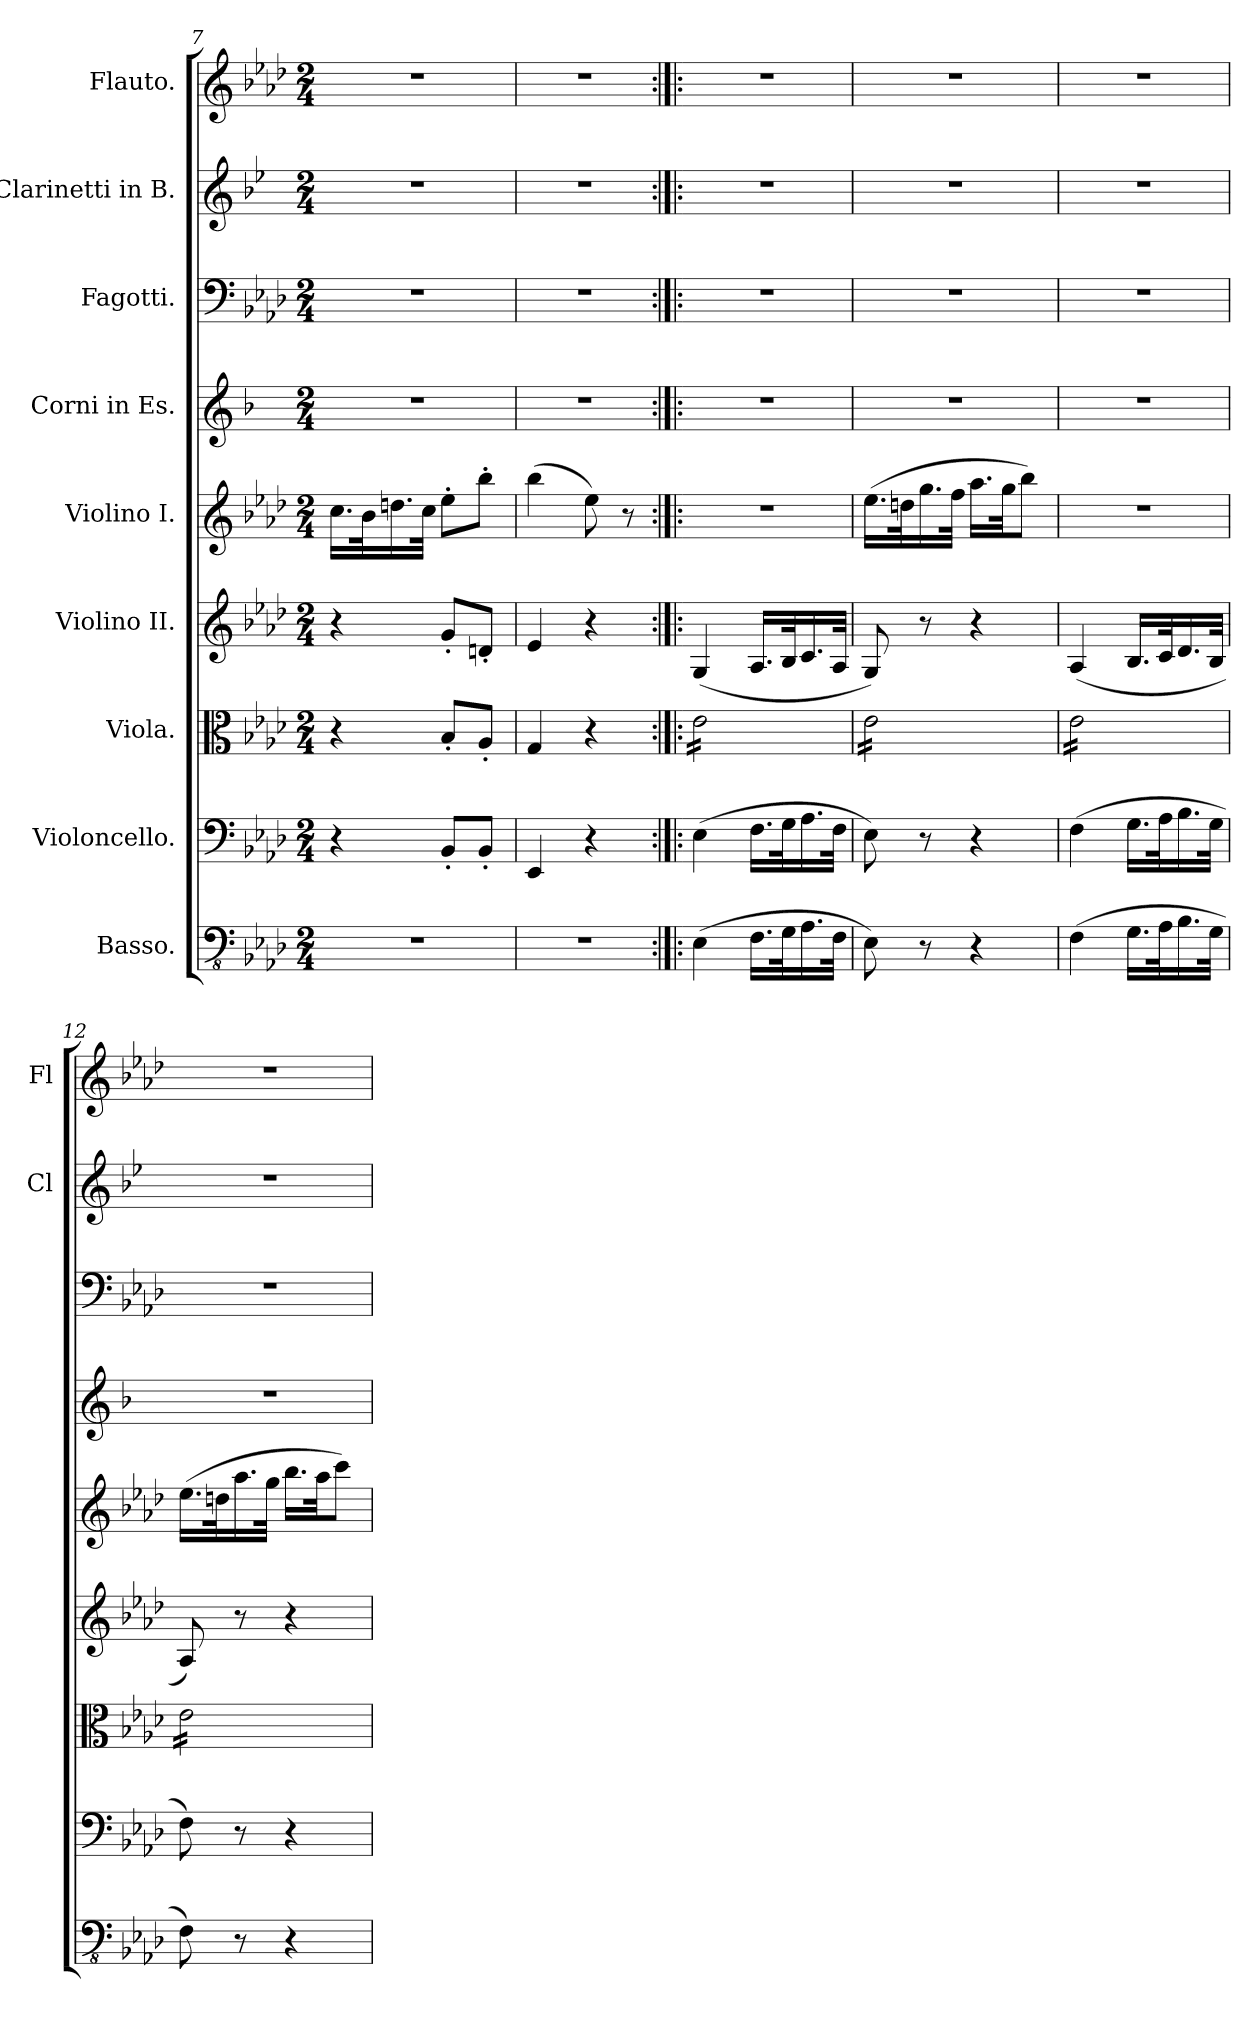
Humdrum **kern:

**kern	**kern	**kern	**kern	**kern	**kern	**kern	**kern	**kern
*part9	*part8	*part7	*part6	*part5	*part4	*part3	*part2	*part1
*staff9	*staff8	*staff7	*staff6	*staff5	*staff4	*staff3	*staff2	*staff1
*I"Basso.	*I"Violoncello.	*I"Viola.	*I"Violino II.	*I"Violino I.	*I"Corni in Es.	*I"Fagotti.	*I"Clarinetti in B.	*I"Flauto.
*	*	*	*	*	*	*	*I'Cl	*I'Fl
*clefFv4	*clefF4	*clefC3	*clefG2	*clefG2	*clefG2	*clefF4	*clefG2	*clefG2
*	*	*	*	*	*ITrd4c7	*	*ITrd1c2	*
*k[b-e-a-d-]	*k[b-e-a-d-]	*k[b-e-a-d-]	*k[b-e-a-d-]	*k[b-e-a-d-]	*k[b-e-]	*k[b-e-a-d-]	*k[b-e-a-d-]	*k[b-e-a-d-]
*M2/4	*M2/4	*M2/4	*M2/4	*M2/4	*M2/4	*M2/4	*M2/4	*M2/4
=7	=7	=7	=7	=7	=7	=7	=7	=7
2r	4r	4r	4r	16.cc\LL	2r	2r	2r	2r
.	.	.	.	32b-\K	.	.	.	.
.	.	.	.	16.ddn\	.	.	.	.
.	.	.	.	32cc\JJk	.	.	.	.
.	8BB-'/L	8B-'/L	8g'/L	8ee-'\L	.	.	.	.
.	8BB-'/J	8A-'/J	8dn'/J	8bb-'\J	.	.	.	.
=8	=8	=8	=8	=8	=8	=8	=8	=8
2r	4EE-/	4G/	4e-/	(>4bb-\	2r	2r	2r	2r
.	4r	4r	4r	8ee-\)	.	.	.	.
.	.	.	.	8r	.	.	.	.
=9:|!|:	=9:|!|:	=9:|!|:	=9:|!|:	=9:|!|:	=9:|!|:	=9:|!|:	=9:|!|:	=9:|!|:
*	*	*tremolo	*	*	*	*	*	*
(>4EE-\	(>4E-\	16e-\LL	(<4G/	2r	2r	2r	2r	2r
.	.	16e-\	.	.	.	.	.	.
.	.	16e-\	.	.	.	.	.	.
.	.	16e-\	.	.	.	.	.	.
16.FF\LL	16.F\LL	16e-\	16.A-/LL	.	.	.	.	.
.	.	16e-\	.	.	.	.	.	.
32GG\K	32G\K	.	32B-/K	.	.	.	.	.
16.AA-\	16.A-\	16e-\	16.c/	.	.	.	.	.
.	.	16e-\JJ	.	.	.	.	.	.
32FF\JJk	32F\JJk	.	32A-/JJk	.	.	.	.	.
=10	=10	=10	=10	=10	=10	=10	=10	=10
8EE-\)	8E-\)	16e-\LL	8G/)	(>16.ee-\LL	2r	2r	2r	2r
.	.	16e-\	.	.	.	.	.	.
.	.	.	.	32ddn\K	.	.	.	.
8r	8r	16e-\	8r	16.gg\	.	.	.	.
.	.	16e-\	.	.	.	.	.	.
.	.	.	.	32ff\JJk	.	.	.	.
4r	4r	16e-\	4r	16.aa-\LL	.	.	.	.
.	.	16e-\	.	.	.	.	.	.
.	.	.	.	32gg\JK	.	.	.	.
.	.	16e-\	.	8bb-\J)	.	.	.	.
.	.	16e-\JJ	.	.	.	.	.	.
!!LO:LB:g=z
=11	=11	=11	=11	=11	=11	=11	=11	=11
(>4FF\	(>4F\	16e-\LL	(<4A-/	2r	2r	2r	2r	2r
.	.	16e-\	.	.	.	.	.	.
.	.	16e-\	.	.	.	.	.	.
.	.	16e-\	.	.	.	.	.	.
16.GG\LL	16.G\LL	16e-\	16.B-/LL	.	.	.	.	.
.	.	16e-\	.	.	.	.	.	.
32AA-\K	32A-\K	.	32c/K	.	.	.	.	.
16.BB-\	16.B-\	16e-\	16.d-/	.	.	.	.	.
.	.	16e-\JJ	.	.	.	.	.	.
32GG\JJk	32G\JJk	.	32B-/JJk	.	.	.	.	.
=12	=12	=12	=12	=12	=12	=12	=12	=12
8FF\)	8F\)	16e-\LL	8A-/)	(>16.ee-\LL	2r	2r	2r	2r
.	.	16e-\	.	.	.	.	.	.
.	.	.	.	32ddn\K	.	.	.	.
8r	8r	16e-\	8r	16.aa-\	.	.	.	.
.	.	16e-\	.	.	.	.	.	.
.	.	.	.	32gg\JJk	.	.	.	.
4r	4r	16e-\	4r	16.bb-\LL	.	.	.	.
.	.	16e-\	.	.	.	.	.	.
.	.	.	.	32aa-\JK	.	.	.	.
.	.	16e-\	.	8ccc\J)	.	.	.	.
.	.	16e-\JJ	.	.	.	.	.	.
*	*	*Xtremolo	*	*	*	*	*	*
=	=	=	=	=	=	=	=	=
*-	*-	*-	*-	*-	*-	*-	*-	*-
